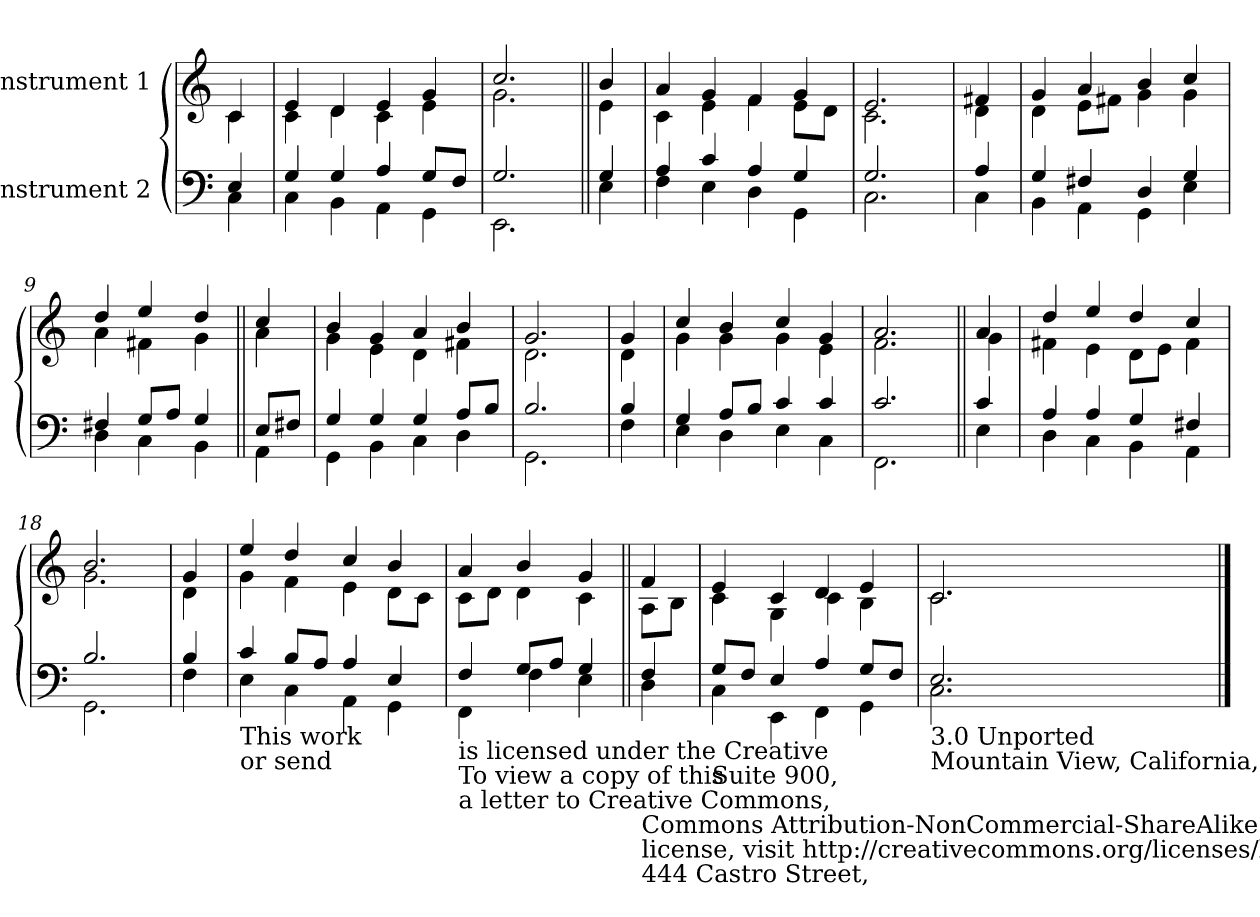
**kern	**kern
*part2	*part1
*staff2	*staff1
*I"Instrument 2	*I"Instrument 1
!!LO:PB:g=z
*stria5	*stria5
*clefF4	*clefG2
*k[]	*k[]
*C:	*C:
=1	=1
*^	*^
4E/	4C\	4c/	4c\
=2	=2	=2	=2
4G/	4C\	4e/	4c\
4G/	4BB\	4d/	4d\
4A/	4AA\	4e/	4c\
8G/L	4GG\	4g/	4e\
8F/J	.	.	.
=3	=3	=3	=3
2.G/	2.EE\	2.cc/	2.g\
=4||	=4||	=4||	=4||
4G/	4E\	4b/	4e\
=5	=5	=5	=5
4A/	4F\	4a/	4c\
4c/	4E\	4g/	4e\
4A/	4D\	4f/	4f\
4G/	4GG\	8e\L	4g/
.	.	8d\J	.
=6	=6	=6	=6
2.G/	2.C\	2.e/	2.c\
!!LO:LB:g=z	!!
=7	=7	=7	=7
4A/	4C\	4f#X/	4d\
=8	=8	=8	=8
4G/	4BB\	4g/	4d\
4F#X/	4AA\	8e\L	4a/
.	.	8f#X\J	.
4D/	4GG\	4b/	4g\
4G/	4E\	4cc/	4g\
=9	=9	=9	=9
4F#X/	4D\	4dd/	4a\
8G/L	4C\	4ee/	4f#X\
8A/J	.	.	.
4G/	4BB\	4dd/	4g\
=10||	=10||	=10||	=10||
8E/L	4AA\	4cc/	4a\
8F#X/J	.	.	.
=11	=11	=11	=11
4G/	4GG\	4b/	4g\
4G/	4BB\	4g/	4e\
4G/	4C\	4a/	4d\
8A/L	4D\	4b/	4f#X\
8B/J	.	.	.
=12	=12	=12	=12
2.B/	2.GG\	2.g/	2.d\
!!LO:LB:g=z	!!
=13	=13	=13	=13
4B/	4F\	4g/	4d\
=14	=14	=14	=14
4G/	4E\	4cc/	4g\
8A/L	4D\	4b/	4g\
8B/J	.	.	.
4c/	4E\	4cc/	4g\
4c/	4C\	4g/	4e\
=15	=15	=15	=15
2.c/	2.FF\	2.a/	2.f\
=16||	=16||	=16||	=16||
4c/	4E\	4a/	4g\
=17	=17	=17	=17
4A/	4D\	4dd/	4f#X\
4A/	4C\	4ee/	4e\
4G/	4BB\	8d\L	4dd/
.	.	8e\J	.
4F#X/	4AA\	4cc/	4f#\
=18	=18	=18	=18
2.B/	2.GG\	2.b/	2.g\
!!LO:LB:g=z	!!
=19	=19	=19	=19
4B/	4F\	4g/	4d\
=20	=20	=20	=20
!LO:TX:b:t=This work	!	!	!
!LO:TX:b:t=or send	!	!	!
4c/	4E\	4ee/	4g\
8B/L	4C\	4dd/	4f\
8A/J	.	.	.
4A/	4AA\	4cc/	4e\
4E/	4GG\	8d\L	4b/
.	.	8c\J	.
=21	=21	=21	=21
!LO:TX:b:t=is licensed under the Creative	!	!	!
!LO:TX:b:t=To view a copy of this	!	!	!
!LO:TX:b:t=a letter to Creative Commons,	!	!	!
4F/	4FF\	8c\L	4a/
.	.	8d\J	.
8G/L	4F\	4b/	4d\
8A/J	.	.	.
4G/	4E\	4g/	4c\
=22||	=22||	=22||	=22||
!LO:TX:b:t=Commons Attribution-NonCommercial-ShareAlike	!	!	!
!LO:TX:b:t=license, visit http&colon;//creativecommons.org/licenses/by-nc-sa/3.0/	!	!	!
!LO:TX:b:t=444 Castro Street,	!	!	!
4F/	4D\	4f/	8A\L
.	.	.	8B\J
=23	=23	=23	=23
!LO:TX:b:t=Suite 900,	!	!	!
8G/L	4C\	4e/	4c\
8F/J	.	.	.
4E/	4EE\	4c/	4G\
4A/	4FF\	4d/	4c\
8G/L	4GG\	4e/	4B\
8F/J	.	.	.
=24	=24	=24	=24
!LO:TX:b:t=3.0 Unported	!	!	!
!LO:TX:b:t=Mountain View, California,	!	!	!
2.E/	2.C\	2.c/	2.c\
*v	*v	*	*
*	*v	*v
==	==
*-	*-
